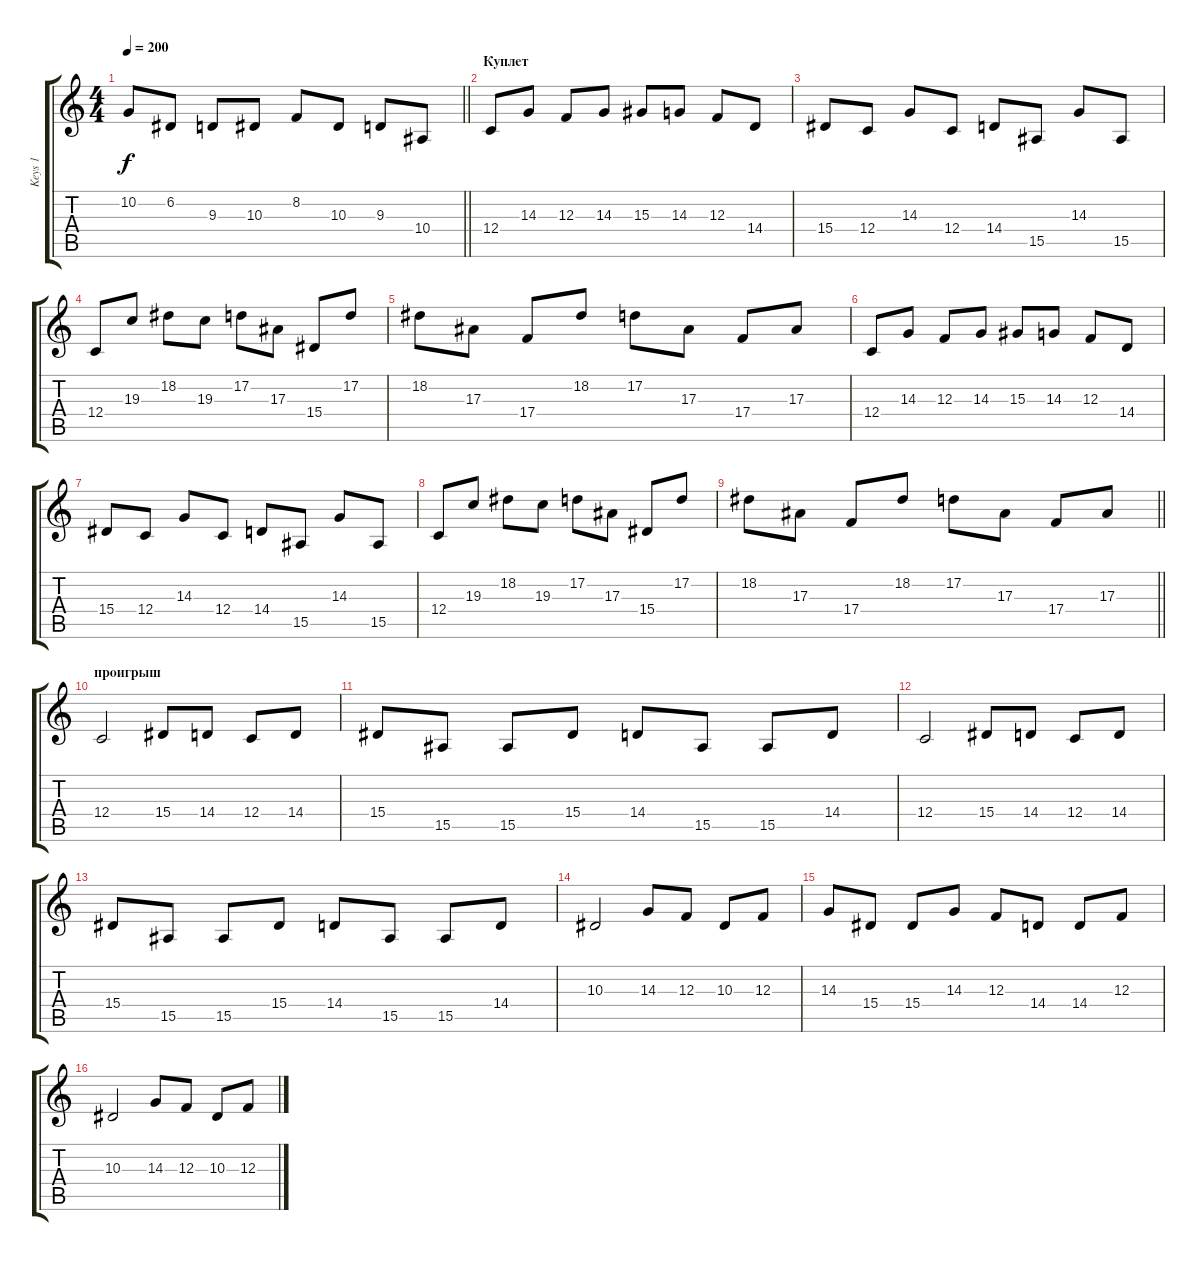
\track ("Keys 1" "Keys 1") {instrument fx1rain}
\staff {score tabs}
\tuning (D4 A3 F3 C3 G2 C2) {hide}
\ts (4 4)
\tempo 200
\clef g2
\barLineRight lightlight
\ks c
10.2.8{dy f} 6.2.8 9.3.8 10.3.8 8.2.8 10.3.8 9.3.8 10.4.8 |
\section ("" "Куплет")
12.4.8 14.3.8 12.3.8 14.3.8 15.3.8 14.3.8 12.3.8 14.4.8 |
15.4.8 12.4.8 14.3.8 12.4.8 14.4.8 15.5.8 14.3.8 15.5.8 |
12.4.8 19.3.8 18.2.8 19.3.8 17.2.8 17.3.8 15.4.8 17.2.8 |
18.2.8 17.3.8 17.4.8 18.2.8 17.2.8 17.3.8 17.4.8 17.3.8 |
12.4.8 14.3.8 12.3.8 14.3.8 15.3.8 14.3.8 12.3.8 14.4.8 |
15.4.8 12.4.8 14.3.8 12.4.8 14.4.8 15.5.8 14.3.8 15.5.8 |
12.4.8 19.3.8 18.2.8 19.3.8 17.2.8 17.3.8 15.4.8 17.2.8 |
\barLineRight lightlight
18.2.8 17.3.8 17.4.8 18.2.8 17.2.8 17.3.8 17.4.8 17.3.8 |
\section ("" "проигрыш")
12.4.2 15.4.8 14.4.8 12.4.8 14.4.8 |
15.4.8 15.5.8 15.5.8 15.4.8 14.4.8 15.5.8 15.5.8 14.4.8 |
12.4.2 15.4.8 14.4.8 12.4.8 14.4.8 |
15.4.8 15.5.8 15.5.8 15.4.8 14.4.8 15.5.8 15.5.8 14.4.8 |
10.3.2 14.3.8 12.3.8 10.3.8 12.3.8 |
14.3.8 15.4.8 15.4.8 14.3.8 12.3.8 14.4.8 14.4.8 12.3.8 |
10.3.2 14.3.8 12.3.8 10.3.8 12.3.8
